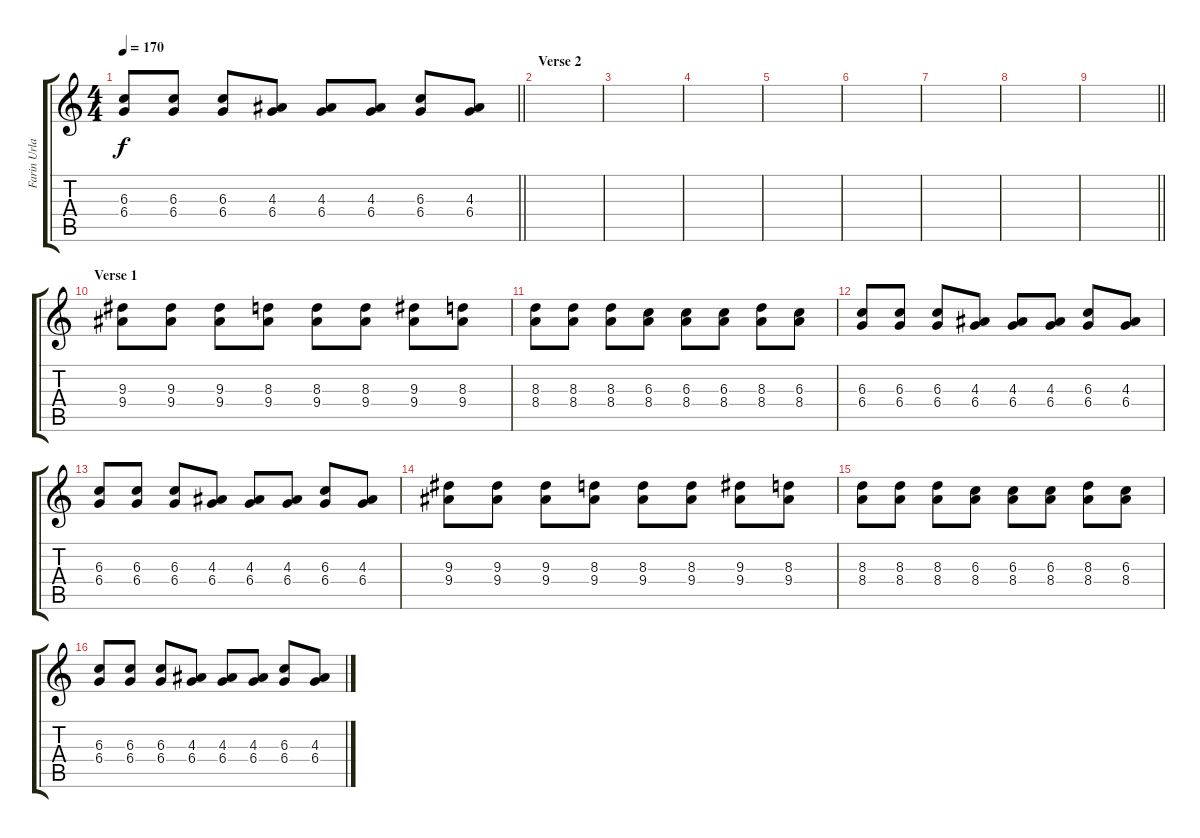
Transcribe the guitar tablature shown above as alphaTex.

\track ("Farin Urlaub (Peter)" "Farin Urla") {instrument distortionguitar}
\staff {score tabs}
\tuning (Eb4 Bb3 Gb3 Db3 Ab2 Eb2) {hide}
\ts (4 4)
\tempo 170
\clef g2
\barLineRight lightlight
\ks c
(6.3 6.4).8{dy f} (6.3 6.4).8 (6.3 6.4).8 (4.3 6.4).8 (4.3 6.4).8 (4.3 6.4).8 (6.3 6.4).8 (4.3 6.4).8 |
\section ("" "Verse 2")
|
|
|
|
|
|
|
\barLineRight lightlight
|
\section ("" "Verse 1")
(9.3 9.4).8 (9.3 9.4).8 (9.3 9.4).8 (8.3 9.4).8 (8.3 9.4).8 (8.3 9.4).8 (9.3 9.4).8 (8.3 9.4).8 |
(8.3 8.4).8 (8.3 8.4).8 (8.3 8.4).8 (6.3 8.4).8 (6.3 8.4).8 (6.3 8.4).8 (8.3 8.4).8 (6.3 8.4).8 |
(6.3 6.4).8 (6.3 6.4).8 (6.3 6.4).8 (4.3 6.4).8 (4.3 6.4).8 (4.3 6.4).8 (6.3 6.4).8 (4.3 6.4).8 |
(6.3 6.4).8 (6.3 6.4).8 (6.3 6.4).8 (4.3 6.4).8 (4.3 6.4).8 (4.3 6.4).8 (6.3 6.4).8 (4.3 6.4).8 |
(9.3 9.4).8 (9.3 9.4).8 (9.3 9.4).8 (8.3 9.4).8 (8.3 9.4).8 (8.3 9.4).8 (9.3 9.4).8 (8.3 9.4).8 |
(8.3 8.4).8 (8.3 8.4).8 (8.3 8.4).8 (6.3 8.4).8 (6.3 8.4).8 (6.3 8.4).8 (8.3 8.4).8 (6.3 8.4).8 |
(6.3 6.4).8 (6.3 6.4).8 (6.3 6.4).8 (4.3 6.4).8 (4.3 6.4).8 (4.3 6.4).8 (6.3 6.4).8 (4.3 6.4).8
